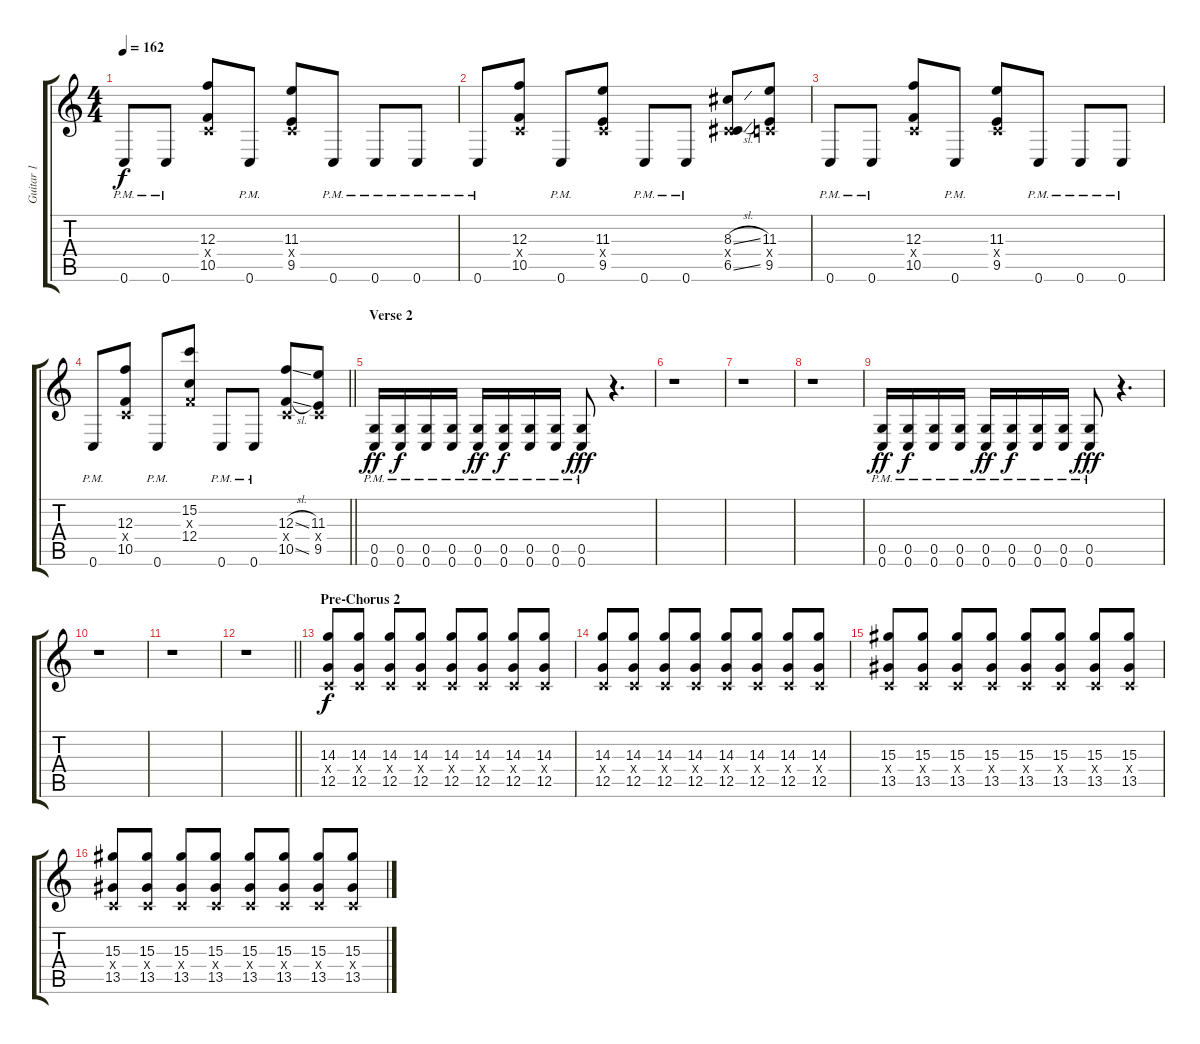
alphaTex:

\track ("Guitar 1" "Guitar 1") {instrument distortionguitar}
\staff {score tabs}
\tuning (D4 A3 F3 C3 G2 C2) {hide}
\ts (4 4)
\tempo 162
\clef g2
\ks c
0.6{pm}.8{dy f} 0.6{pm}.8 (12.3 0.4{x} 10.5).8 0.6{pm}.8 (11.3 0.4{x} 9.5).8 0.6{pm}.8 0.6{pm}.8 0.6{pm}.8 |
0.6{pm}.8 (12.3 0.4{x} 10.5).8 0.6{pm}.8 (11.3 0.4{x} 9.5).8 0.6{pm}.8 0.6{pm}.8 (8.3{sl} 0.4{x} 6.5{sl}).8 (11.3 0.4{x} 9.5).8 |
0.6{pm}.8 0.6{pm}.8 (12.3 0.4{x} 10.5).8 0.6{pm}.8 (11.3 0.4{x} 9.5).8 0.6{pm}.8 0.6{pm}.8 0.6{pm}.8 |
\barLineRight lightlight
0.6{pm}.8 (12.3 0.4{x} 10.5).8 0.6{pm}.8 (15.2 0.3{x} 12.4).8 0.6{pm}.8 0.6{pm}.8 (12.3{sl} 0.4{x} 10.5{sl}).8 (11.3 0.4{x} 9.5).8 |
\section ("" "Verse 2")
(0.5{pm} 0.6{pm}).16{dy ff} (0.5{pm} 0.6{pm}).16{dy f} (0.5{pm} 0.6{pm}).16 (0.5{pm} 0.6{pm}).16 (0.5{pm} 0.6{pm}).16{dy ff} (0.5{pm} 0.6{pm}).16{dy f} (0.5{pm} 0.6{pm}).16 (0.5{pm} 0.6{pm}).16 (0.5{pm} 0.6{pm}).8{dy fff} r.4{d} |
r.1 |
r.1 |
r.1 |
(0.5{pm} 0.6{pm}).16{dy ff} (0.5{pm} 0.6{pm}).16{dy f} (0.5{pm} 0.6{pm}).16 (0.5{pm} 0.6{pm}).16 (0.5{pm} 0.6{pm}).16{dy ff} (0.5{pm} 0.6{pm}).16{dy f} (0.5{pm} 0.6{pm}).16 (0.5{pm} 0.6{pm}).16 (0.5{pm} 0.6{pm}).8{dy fff} r.4{d} |
r.1 |
r.1 |
\barLineRight lightlight
r.1 |
\section ("" "Pre-Chorus 2")
(14.3 0.4{x} 12.5).8{dy f} (14.3 0.4{x} 12.5).8 (14.3 0.4{x} 12.5).8 (14.3 0.4{x} 12.5).8 (14.3 0.4{x} 12.5).8 (14.3 0.4{x} 12.5).8 (14.3 0.4{x} 12.5).8 (14.3 0.4{x} 12.5).8 |
(14.3 0.4{x} 12.5).8 (14.3 0.4{x} 12.5).8 (14.3 0.4{x} 12.5).8 (14.3 0.4{x} 12.5).8 (14.3 0.4{x} 12.5).8 (14.3 0.4{x} 12.5).8 (14.3 0.4{x} 12.5).8 (14.3 0.4{x} 12.5).8 |
(15.3 0.4{x} 13.5).8 (15.3 0.4{x} 13.5).8 (15.3 0.4{x} 13.5).8 (15.3 0.4{x} 13.5).8 (15.3 0.4{x} 13.5).8 (15.3 0.4{x} 13.5).8 (15.3 0.4{x} 13.5).8 (15.3 0.4{x} 13.5).8 |
(15.3 0.4{x} 13.5).8 (15.3 0.4{x} 13.5).8 (15.3 0.4{x} 13.5).8 (15.3 0.4{x} 13.5).8 (15.3 0.4{x} 13.5).8 (15.3 0.4{x} 13.5).8 (15.3 0.4{x} 13.5).8 (15.3 0.4{x} 13.5).8
